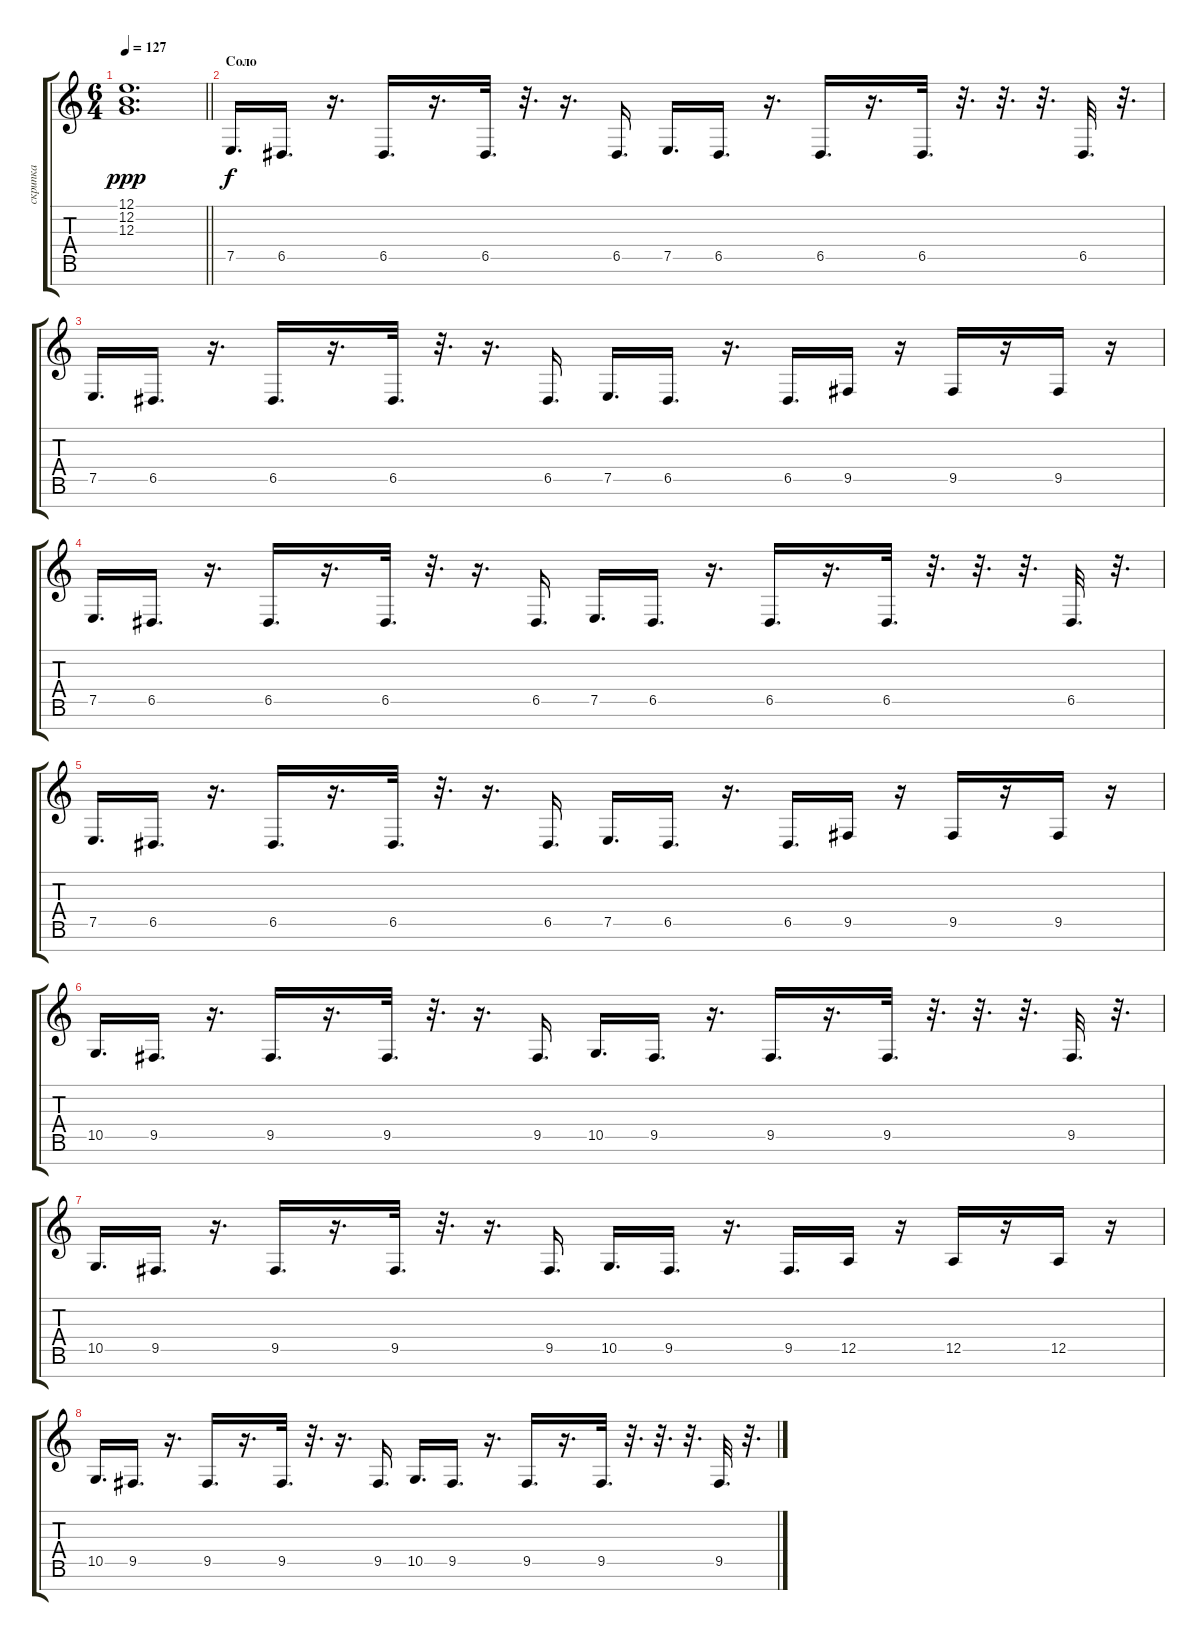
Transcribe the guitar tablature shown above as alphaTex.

\track ("скрипка" "скрипка") {instrument cello}
\staff {score tabs}
\tuning (E4 B3 G3 D3 A2 E2 B1) {hide}
\ts (6 4)
\tempo 127
\clef g2
\barLineRight lightlight
\ks c
(12.1 12.2 12.3).1{d dy ppp} |
\section ("" "Соло")
7.5.16{d dy f} 6.5.16{d} r.16{d} 6.5.16{d} r.16{d} 6.5.32{d} r.32{d} r.16{d} 6.5.16{d} 7.5.16{d} 6.5.16{d} r.16{d} 6.5.16{d} r.16{d} 6.5.32{d} r.32{d} r.32{d} r.32{d} 6.5.32{d} r.32{d} |
7.5.16{d} 6.5.16{d} r.16{d} 6.5.16{d} r.16{d} 6.5.32{d} r.32{d} r.16{d} 6.5.16{d} 7.5.16{d} 6.5.16{d} r.16{d} 6.5.16{d} 9.5.16 r.16 9.5.16 r.16 9.5.16 r.16 |
7.5.16{d} 6.5.16{d} r.16{d} 6.5.16{d} r.16{d} 6.5.32{d} r.32{d} r.16{d} 6.5.16{d} 7.5.16{d} 6.5.16{d} r.16{d} 6.5.16{d} r.16{d} 6.5.32{d} r.32{d} r.32{d} r.32{d} 6.5.32{d} r.32{d} |
7.5.16{d} 6.5.16{d} r.16{d} 6.5.16{d} r.16{d} 6.5.32{d} r.32{d} r.16{d} 6.5.16{d} 7.5.16{d} 6.5.16{d} r.16{d} 6.5.16{d} 9.5.16 r.16 9.5.16 r.16 9.5.16 r.16 |
10.5.16{d} 9.5.16{d} r.16{d} 9.5.16{d} r.16{d} 9.5.32{d} r.32{d} r.16{d} 9.5.16{d} 10.5.16{d} 9.5.16{d} r.16{d} 9.5.16{d} r.16{d} 9.5.32{d} r.32{d} r.32{d} r.32{d} 9.5.32{d} r.32{d} |
10.5.16{d} 9.5.16{d} r.16{d} 9.5.16{d} r.16{d} 9.5.32{d} r.32{d} r.16{d} 9.5.16{d} 10.5.16{d} 9.5.16{d} r.16{d} 9.5.16{d} 12.5.16 r.16 12.5.16 r.16 12.5.16 r.16 |
10.5.16{d} 9.5.16{d} r.16{d} 9.5.16{d} r.16{d} 9.5.32{d} r.32{d} r.16{d} 9.5.16{d} 10.5.16{d} 9.5.16{d} r.16{d} 9.5.16{d} r.16{d} 9.5.32{d} r.32{d} r.32{d} r.32{d} 9.5.32{d} r.32{d}
